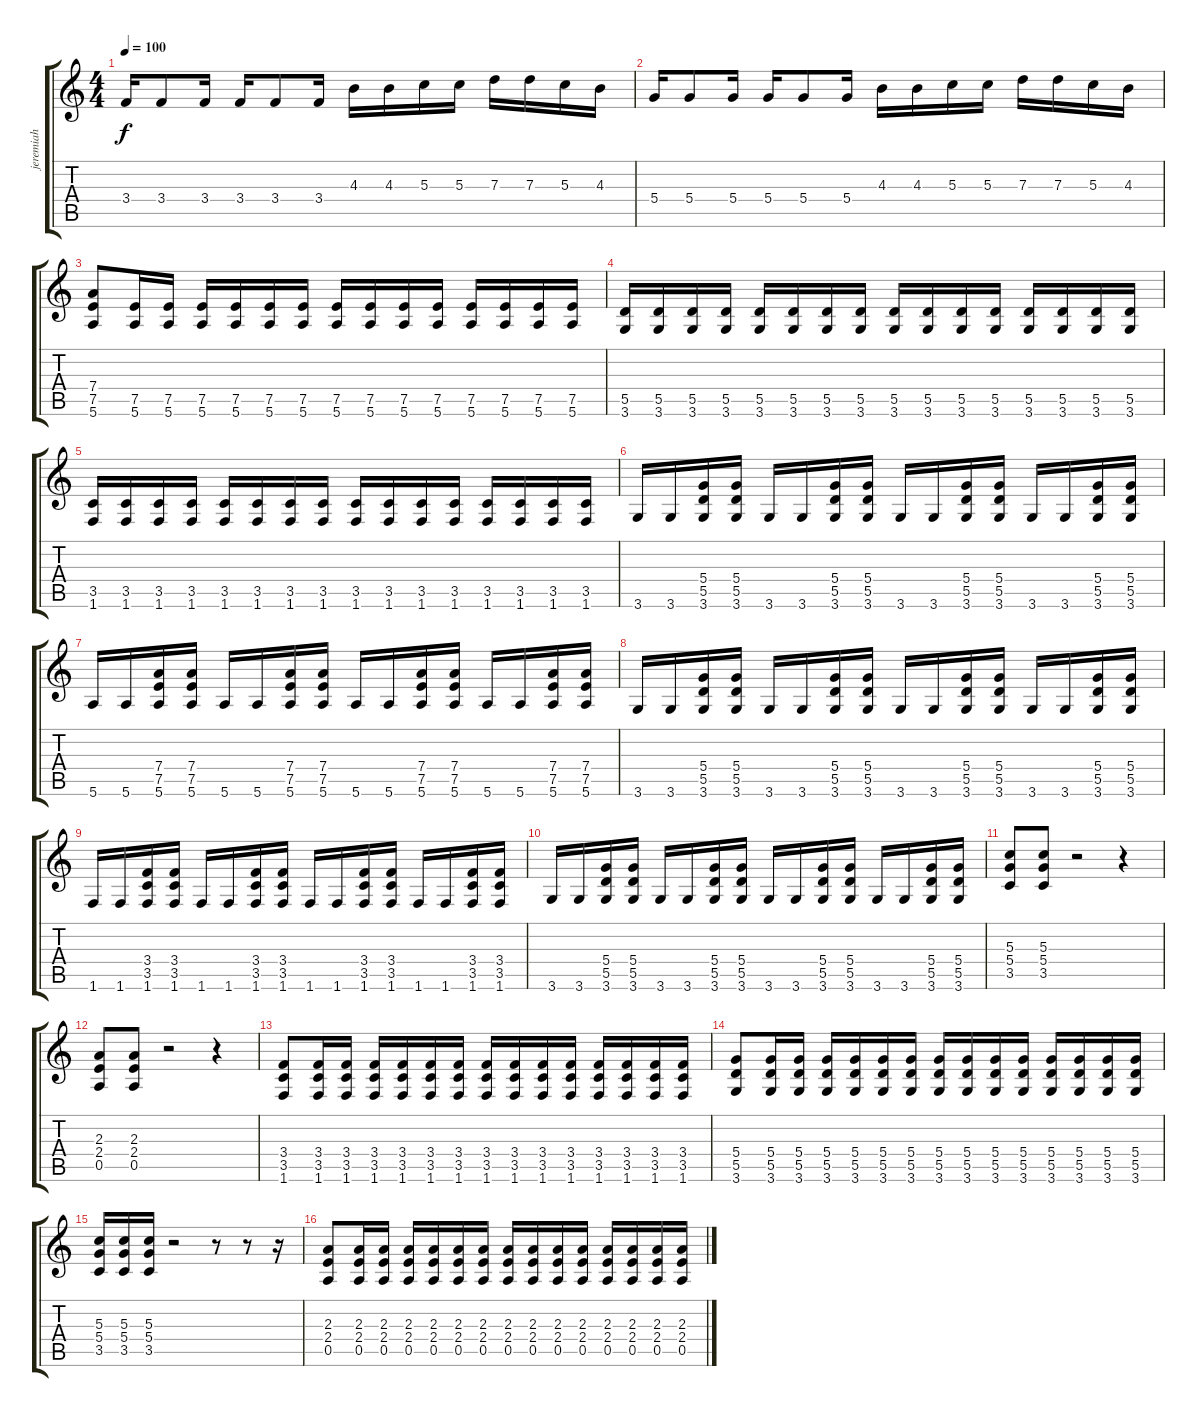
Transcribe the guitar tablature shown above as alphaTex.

\track ("jeremiah" "jeremiah") {instrument distortionguitar}
\staff {score tabs}
\tuning (E4 B3 G3 D3 A2 E2) {hide}
\ts (4 4)
\tempo 100
\clef g2
\ks c
3.4.16{dy f} 3.4.8 3.4.16 3.4.16 3.4.8 3.4.16 4.3.16 4.3.16 5.3.16 5.3.16 7.3.16 7.3.16 5.3.16 4.3.16 |
5.4.16 5.4.8 5.4.16 5.4.16 5.4.8 5.4.16 4.3.16 4.3.16 5.3.16 5.3.16 7.3.16 7.3.16 5.3.16 4.3.16 |
(7.4 7.5 5.6).8{instrument distortionguitar} (7.5 5.6).16{instrument electricguitarmuted} (7.5 5.6).16 (7.5 5.6).16 (7.5 5.6).16 (7.5 5.6).16 (7.5 5.6).16 (7.5 5.6).16 (7.5 5.6).16 (7.5 5.6).16 (7.5 5.6).16 (7.5 5.6).16 (7.5 5.6).16 (7.5 5.6).16 (7.5 5.6).16 |
(5.5 3.6).16 (5.5 3.6).16 (5.5 3.6).16 (5.5 3.6).16 (5.5 3.6).16 (5.5 3.6).16 (5.5 3.6).16 (5.5 3.6).16 (5.5 3.6).16 (5.5 3.6).16 (5.5 3.6).16 (5.5 3.6).16 (5.5 3.6).16 (5.5 3.6).16 (5.5 3.6).16 (5.5 3.6).16 |
(3.5 1.6).16 (3.5 1.6).16 (3.5 1.6).16 (3.5 1.6).16 (3.5 1.6).16 (3.5 1.6).16 (3.5 1.6).16 (3.5 1.6).16 (3.5 1.6).16 (3.5 1.6).16 (3.5 1.6).16 (3.5 1.6).16 (3.5 1.6).16 (3.5 1.6).16 (3.5 1.6).16 (3.5 1.6).16 |
3.6.16 3.6.16 (5.4 5.5 3.6).16{instrument distortionguitar} (5.4 5.5 3.6).16 3.6.16{instrument electricguitarmuted} 3.6.16 (5.4 5.5 3.6).16{instrument distortionguitar} (5.4 5.5 3.6).16 3.6.16{instrument electricguitarmuted} 3.6.16 (5.4 5.5 3.6).16{instrument distortionguitar} (5.4 5.5 3.6).16 3.6.16{instrument electricguitarmuted} 3.6.16 (5.4 5.5 3.6).16{instrument distortionguitar} (5.4 5.5 3.6).16 |
5.6.16{instrument electricguitarmuted} 5.6.16 (7.4 7.5 5.6).16{instrument distortionguitar} (7.4 7.5 5.6).16 5.6.16{instrument electricguitarmuted} 5.6.16 (7.4 7.5 5.6).16{instrument distortionguitar} (7.4 7.5 5.6).16 5.6.16{instrument electricguitarmuted} 5.6.16 (7.4 7.5 5.6).16{instrument distortionguitar} (7.4 7.5 5.6).16 5.6.16{instrument electricguitarmuted} 5.6.16 (7.4 7.5 5.6).16{instrument distortionguitar} (7.4 7.5 5.6).16 |
3.6.16{instrument electricguitarmuted} 3.6.16 (5.4 5.5 3.6).16{instrument distortionguitar} (5.4 5.5 3.6).16 3.6.16{instrument electricguitarmuted} 3.6.16 (5.4 5.5 3.6).16{instrument distortionguitar} (5.4 5.5 3.6).16 3.6.16{instrument electricguitarmuted} 3.6.16 (5.4 5.5 3.6).16{instrument distortionguitar} (5.4 5.5 3.6).16 3.6.16{instrument electricguitarmuted} 3.6.16 (5.4 5.5 3.6).16{instrument distortionguitar} (5.4 5.5 3.6).16 |
1.6.16{instrument electricguitarmuted} 1.6.16 (3.4 3.5 1.6).16{instrument distortionguitar} (3.4 3.5 1.6).16 1.6.16{instrument electricguitarmuted} 1.6.16 (3.4 3.5 1.6).16{instrument distortionguitar} (3.4 3.5 1.6).16 1.6.16{instrument electricguitarmuted} 1.6.16 (3.4 3.5 1.6).16{instrument distortionguitar} (3.4 3.5 1.6).16 1.6.16{instrument electricguitarmuted} 1.6.16 (3.4 3.5 1.6).16{instrument distortionguitar} (3.4 3.5 1.6).16 |
3.6.16{instrument electricguitarmuted} 3.6.16 (5.4 5.5 3.6).16{instrument distortionguitar} (5.4 5.5 3.6).16 3.6.16{instrument electricguitarmuted} 3.6.16 (5.4 5.5 3.6).16{instrument distortionguitar} (5.4 5.5 3.6).16 3.6.16{instrument electricguitarmuted} 3.6.16 (5.4 5.5 3.6).16{instrument distortionguitar} (5.4 5.5 3.6).16 3.6.16{instrument electricguitarmuted} 3.6.16 (5.4 5.5 3.6).16{instrument distortionguitar} (5.4 5.5 3.6).16 |
(5.3 5.4 3.5).8 (5.3 5.4 3.5).8 r.2 r.4 |
(2.3 2.4 0.5).8 (2.3 2.4 0.5).8 r.2 r.4 |
(3.4 3.5 1.6).8 (3.4 3.5 1.6).16 (3.4 3.5 1.6).16 (3.4 3.5 1.6).16 (3.4 3.5 1.6).16 (3.4 3.5 1.6).16 (3.4 3.5 1.6).16 (3.4 3.5 1.6).16 (3.4 3.5 1.6).16 (3.4 3.5 1.6).16 (3.4 3.5 1.6).16 (3.4 3.5 1.6).16 (3.4 3.5 1.6).16 (3.4 3.5 1.6).16 (3.4 3.5 1.6).16 |
(5.4 5.5 3.6).8 (5.4 5.5 3.6).16 (5.4 5.5 3.6).16 (5.4 5.5 3.6).16 (5.4 5.5 3.6).16 (5.4 5.5 3.6).16 (5.4 5.5 3.6).16 (5.4 5.5 3.6).16 (5.4 5.5 3.6).16 (5.4 5.5 3.6).16 (5.4 5.5 3.6).16 (5.4 5.5 3.6).16 (5.4 5.5 3.6).16 (5.4 5.5 3.6).16 (5.4 5.5 3.6).16 |
(5.3 5.4 3.5).16 (5.3 5.4 3.5).16 (5.3 5.4 3.5).16 r.2 r.8 r.8 r.16 |
(2.3 2.4 0.5).8 (2.3 2.4 0.5).16 (2.3 2.4 0.5).16 (2.3 2.4 0.5).16 (2.3 2.4 0.5).16 (2.3 2.4 0.5).16 (2.3 2.4 0.5).16 (2.3 2.4 0.5).16 (2.3 2.4 0.5).16 (2.3 2.4 0.5).16 (2.3 2.4 0.5).16 (2.3 2.4 0.5).16 (2.3 2.4 0.5).16 (2.3 2.4 0.5).16 (2.3 2.4 0.5).16
